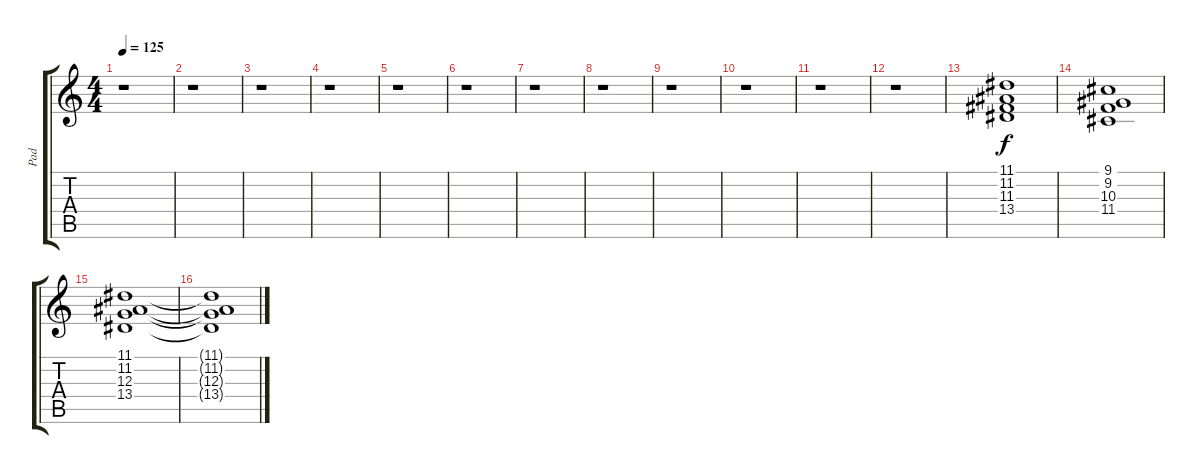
\track ("Pad" "Pad") {instrument pad2warm}
\staff {score tabs}
\tuning (E4 B3 G3 D3 A2 E2) {hide}
\ts (4 4)
\tempo 125
\clef g2
\ks c
r.1{dy f} |
r.1 |
r.1 |
r.1 |
r.1 |
r.1 |
r.1 |
r.1 |
r.1 |
r.1 |
r.1 |
r.1 |
(11.1 11.2 11.3 13.4).1 |
(9.1 9.2 10.3 11.4).1 |
(11.1 11.2 12.3 13.4).1 |
(11.1{t} 11.2{t} 12.3{t} 13.4{t}).1
